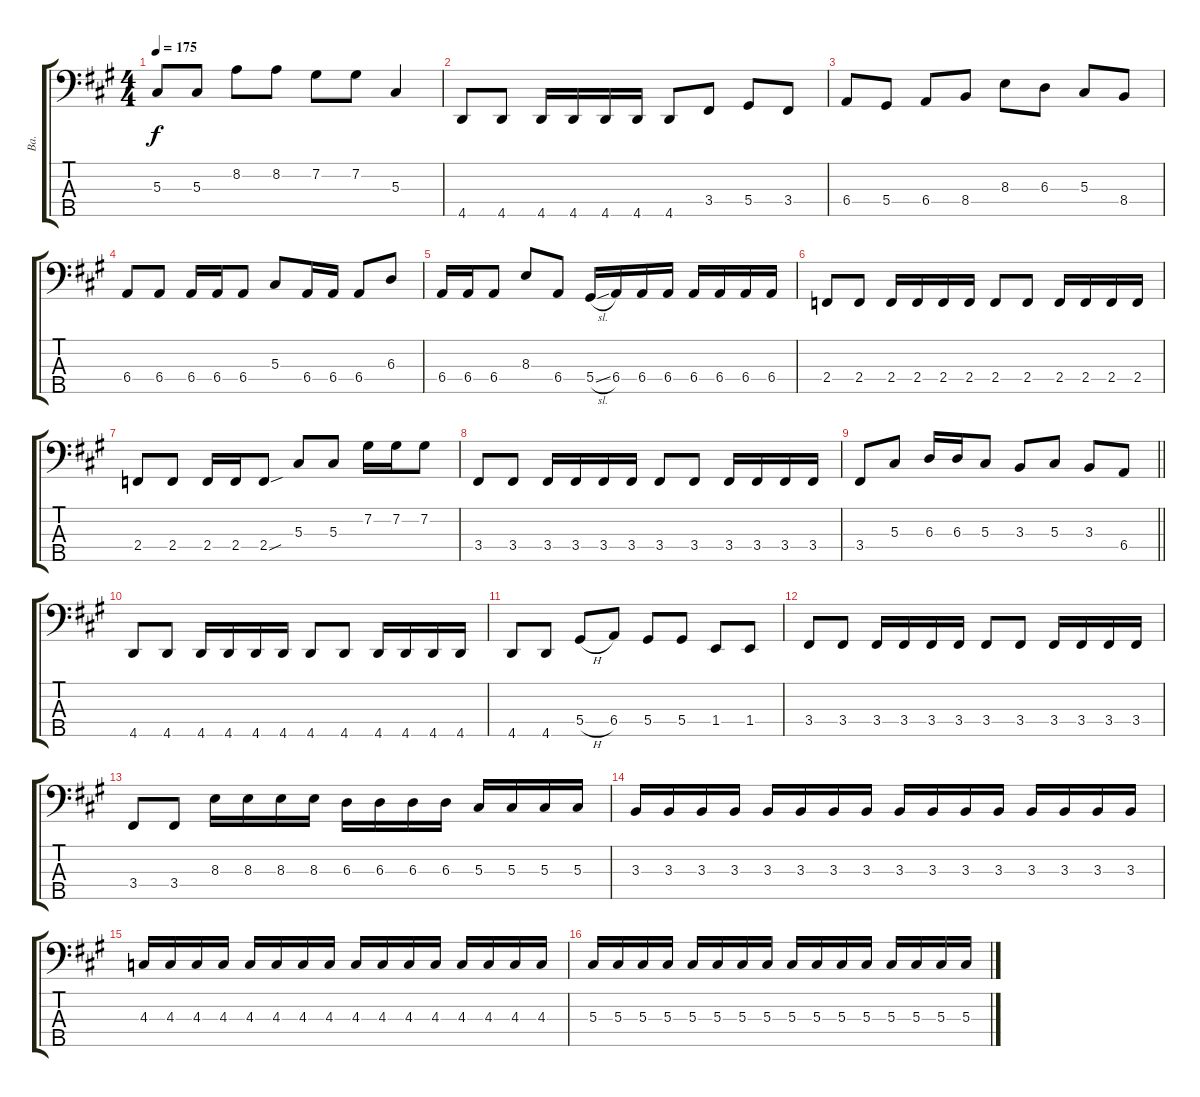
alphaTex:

\track ("Ba." "Ba.") {instrument electricbasspick}
\staff {score tabs}
\tuning (Gb2 Db2 Ab1 Eb1 Bb0) {hide}
\ts (4 4)
\tempo 175
\clef f4
\ks f#minor
5.3{t}.8{dy f} 5.3.8 8.2.8 8.2.8 7.2.8 7.2.8 5.3.4 |
4.5.8 4.5.8 4.5.16 4.5.16 4.5.16 4.5.16 4.5.8 3.4.8 5.4.8 3.4.8 |
6.4.8 5.4.8 6.4.8 8.4.8 8.3.8 6.3.8 5.3.8 8.4.8 |
6.4.8 6.4.8 6.4.16 6.4.16 6.4.8 5.3.8 6.4.16 6.4.16 6.4.8 6.3.8 |
6.4.16 6.4.16 6.4.8 8.3.8 6.4.8 5.4{sl}.16 6.4.16 6.4.16 6.4.16 6.4.16 6.4.16 6.4.16 6.4.16 |
2.4.8 2.4.8 2.4.16 2.4.16 2.4.16 2.4.16 2.4.8 2.4.8 2.4.16 2.4.16 2.4.16 2.4.16 |
2.4.8 2.4.8 2.4.16 2.4.16 2.4{sou}.8 5.3.8 5.3.8 7.2.16 7.2.16 7.2.8 |
3.4.8 3.4.8 3.4.16 3.4.16 3.4.16 3.4.16 3.4.8 3.4.8 3.4.16 3.4.16 3.4.16 3.4.16 |
\barLineRight lightlight
3.4.8 5.3.8 6.3.16 6.3.16 5.3.8 3.3.8 5.3.8 3.3.8 6.4.8 |
4.5.8 4.5.8 4.5.16 4.5.16 4.5.16 4.5.16 4.5.8 4.5.8 4.5.16 4.5.16 4.5.16 4.5.16 |
4.5.8 4.5.8 5.4{h}.8 6.4.8 5.4.8 5.4.8 1.4.8 1.4.8 |
3.4.8 3.4.8 3.4.16 3.4.16 3.4.16 3.4.16 3.4.8 3.4.8 3.4.16 3.4.16 3.4.16 3.4.16 |
3.4.8 3.4.8 8.3.16 8.3.16 8.3.16 8.3.16 6.3.16 6.3.16 6.3.16 6.3.16 5.3.16 5.3.16 5.3.16 5.3.16 |
3.3.16 3.3.16 3.3.16 3.3.16 3.3.16 3.3.16 3.3.16 3.3.16 3.3.16 3.3.16 3.3.16 3.3.16 3.3.16 3.3.16 3.3.16 3.3.16 |
4.3.16 4.3.16 4.3.16 4.3.16 4.3.16 4.3.16 4.3.16 4.3.16 4.3.16 4.3.16 4.3.16 4.3.16 4.3.16 4.3.16 4.3.16 4.3.16 |
5.3.16 5.3.16 5.3.16 5.3.16 5.3.16 5.3.16 5.3.16 5.3.16 5.3.16 5.3.16 5.3.16 5.3.16 5.3.16 5.3.16 5.3.16 5.3.16
